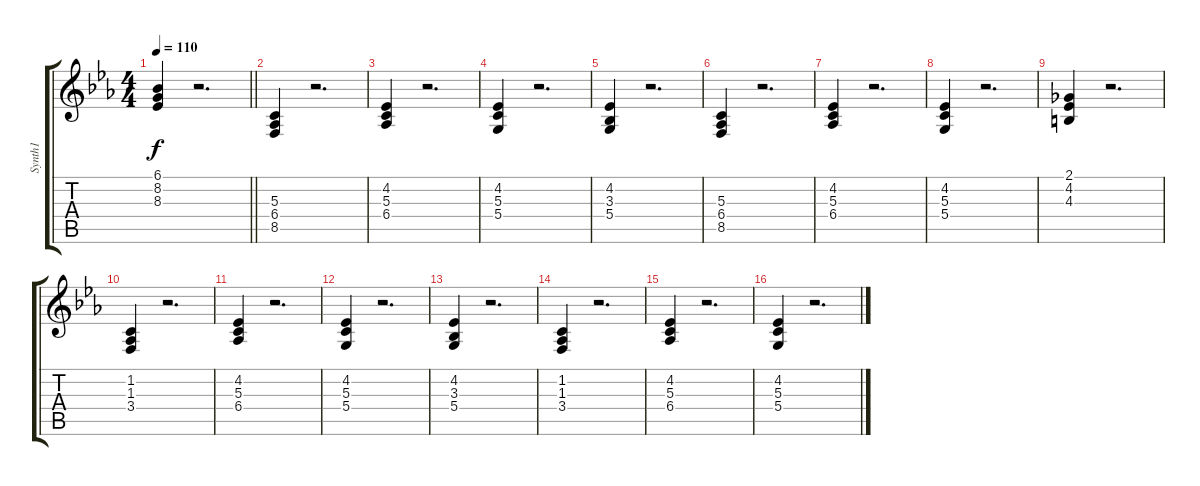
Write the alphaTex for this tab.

\track ("Synth1" "Synth1") {instrument choiraahs}
\staff {score tabs}
\tuning (E4 B3 G3 D3 A2 E2) {hide}
\ts (4 4)
\tempo 110
\clef g2
\barLineRight lightlight
\ks eb
(6.1 8.2 8.3).4{dy f} r.2{d} |
(5.3 6.4 8.5).4 r.2{d} |
(4.2 5.3 6.4).4 r.2{d} |
(4.2 5.3 5.4).4 r.2{d} |
(4.2 3.3 5.4).4 r.2{d} |
(5.3 6.4 8.5).4 r.2{d} |
(4.2 5.3 6.4).4 r.2{d} |
(4.2 5.3 5.4).4 r.2{d} |
(2.1 4.2 4.3).4 r.2{d} |
(1.2 1.3 3.4).4 r.2{d} |
(4.2 5.3 6.4).4 r.2{d} |
(4.2 5.3 5.4).4 r.2{d} |
(4.2 3.3 5.4).4 r.2{d} |
(1.2 1.3 3.4).4 r.2{d} |
(4.2 5.3 6.4).4 r.2{d} |
(4.2 5.3 5.4).4 r.2{d}
